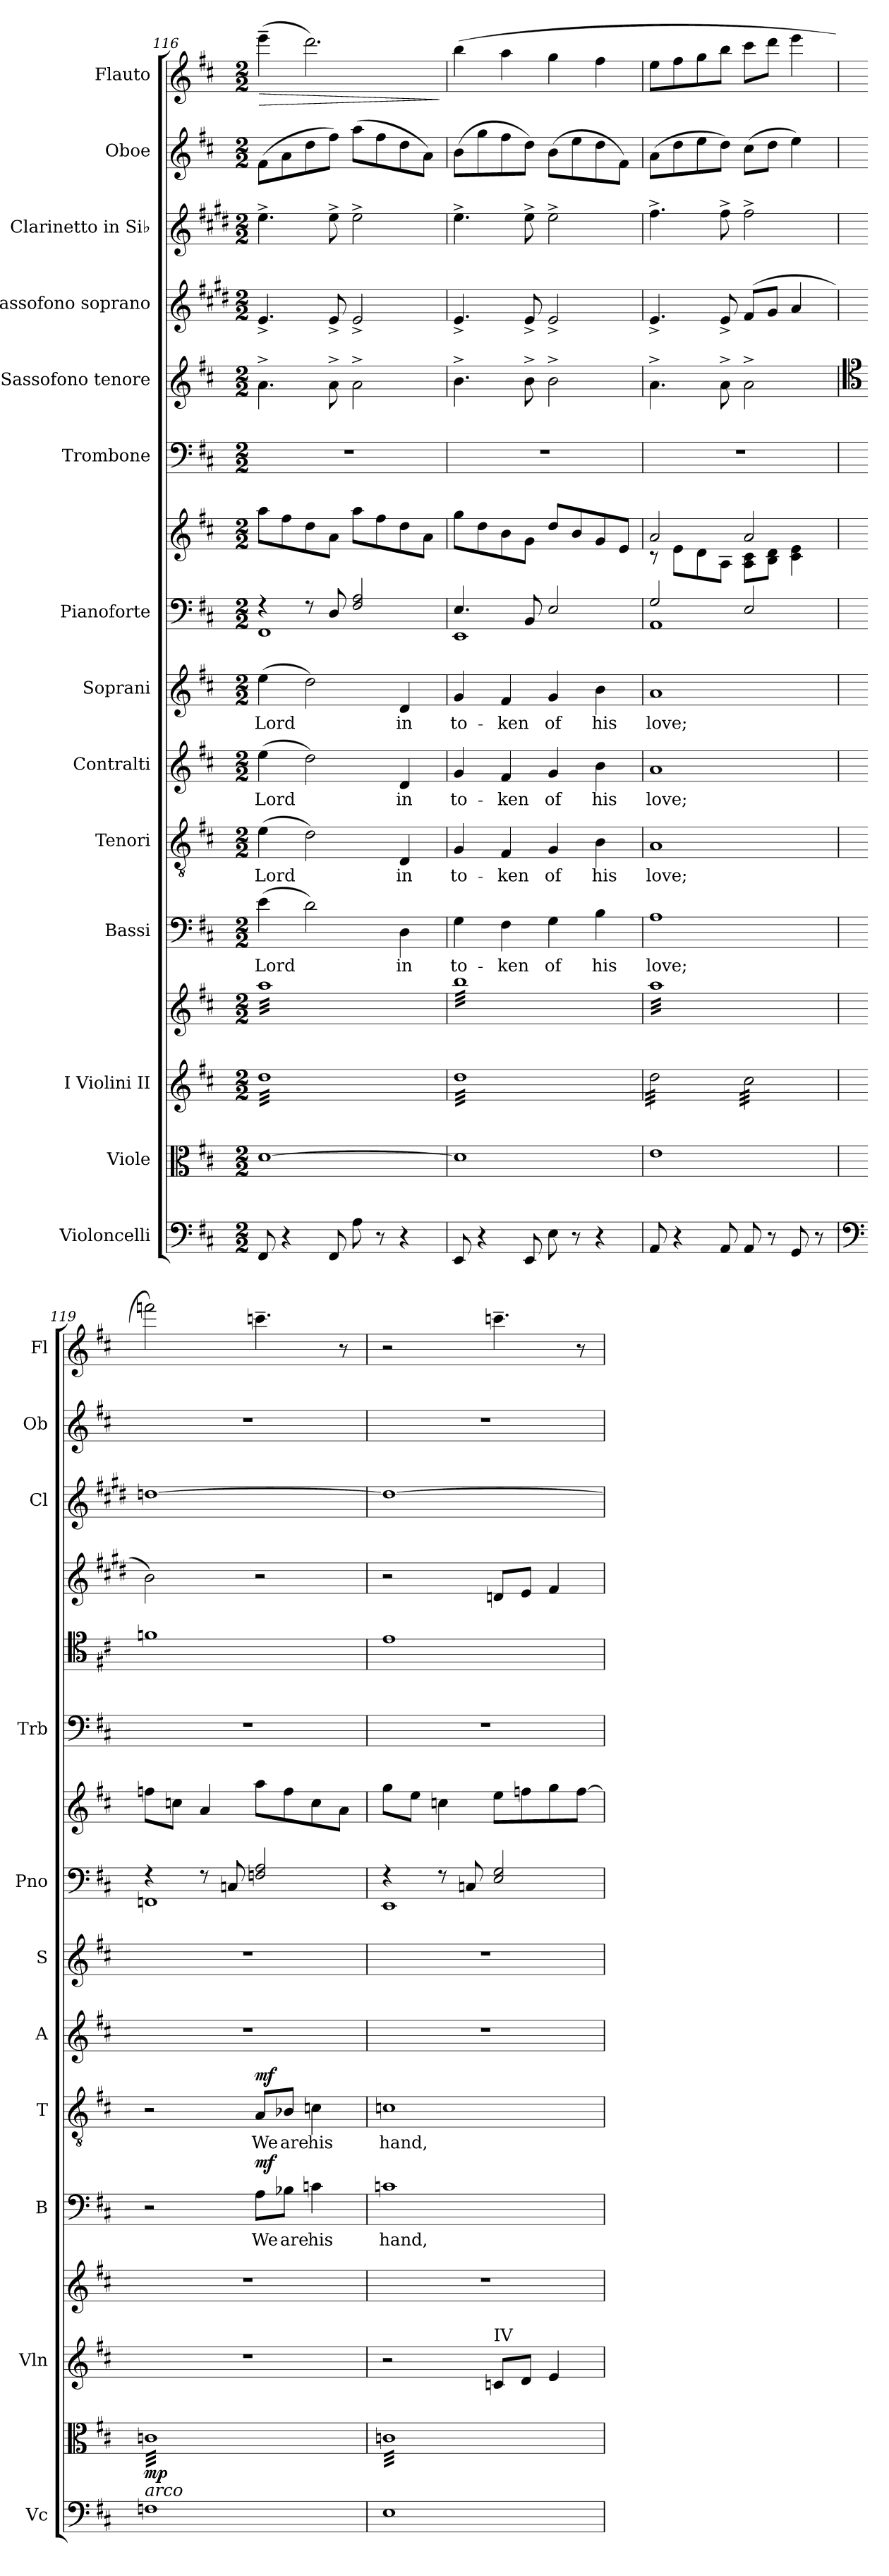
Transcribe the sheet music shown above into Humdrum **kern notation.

**kern	**kern	**dynam	**kern	**kern	**kern	**text	**dynam	**kern	**text	**dynam	**kern	**text	**kern	**text	**kern	**kern	**kern	**kern	**kern	**kern	**kern	**kern	**dynam
*part14	*part13	*part13	*part12	*part12	*part11	*part11	*part11	*part10	*part10	*part10	*part9	*part9	*part8	*part8	*part7	*part7	*part6	*part5	*part4	*part3	*part2	*part1	*part1
*staff16	*staff15	*staff15	*staff14	*staff13	*staff12	*staff12	*staff12	*staff11	*staff11	*staff11	*staff10	*staff10	*staff9	*staff9	*staff8	*staff7	*staff6	*staff5	*staff4	*staff3	*staff2	*staff1	*staff1
*I"Violoncelli	*I"Viole	*	*I"I  Violini  II	*	*I"Bassi	*	*	*I"Tenori	*	*	*I"Contralti	*	*I"Soprani	*	*I"Pianoforte	*	*I"Trombone	*I"Sassofono tenore	*I"Sassofono soprano	*I"Clarinetto in Si♭	*I"Oboe	*I"Flauto	*
*I'Vc	*	*	*I'Vln	*	*I'B	*	*	*I'T	*	*	*I'A	*	*I'S	*	*I'Pno	*	*I'Trb	*	*	*I'Cl	*I'Ob	*I'Fl	*
*clefF4	*clefC3	*	*clefG2	*clefG2	*clefF4	*	*	*clefGv2	*	*	*clefG2	*	*clefG2	*	*clefF4	*clefG2	*clefF4	*clefG2	*clefG2	*clefG2	*clefG2	*clefG2	*
*	*	*	*	*	*	*	*	*	*	*	*	*	*	*	*	*	*	*ITrd8c14	*ITrd1c2	*ITrd1c2	*	*	*
*k[f#c#]	*k[f#c#]	*	*k[f#c#]	*k[f#c#]	*k[f#c#]	*	*	*k[f#c#]	*	*	*k[f#c#]	*	*k[f#c#]	*	*k[f#c#]	*k[f#c#]	*k[f#c#]	*k[f#c#]	*k[f#c#]	*k[f#c#]	*k[f#c#]	*k[f#c#]	*
*M2/2	*M2/2	*	*M2/2	*M2/2	*M2/2	*	*	*M2/2	*	*	*M2/2	*	*M2/2	*	*M2/2	*M2/2	*M2/2	*M2/2	*M2/2	*M2/2	*M2/2	*M2/2	*
=116	=116	=116	=116	=116	=116	=116	=116	=116	=116	=116	=116	=116	=116	=116	=116	=116	=116	=116	=116	=116	=116	=116	=116
!	!	!	!	!	!	!LO:LY:b	!	!	!LO:LY:b	!	!	!LO:LY:b	!	!LO:LY:b	!	!	!	!	!	!	!	!	!LO:HP:b
*	*	*	*	*	*	*	*	*	*	*	*	*	*	*	*^	*	*	*	*	*	*	*	*
*	*	*	*tremolo	*	*	*	*	*	*	*	*	*	*	*	*	*	*	*	*	*	*	*	*	*
*	*	*	*	*tremolo	*	*	*	*	*	*	*	*	*	*	*	*	*	*	*	*	*	*	*	*
8FF#/	[1d	.	32ddLLL	32aaLLL	(>4e\	Lord	.	(>4e\	Lord	.	(>4ee\	Lord	(>4ee\	Lord	4r	1FF#	8aa\L	1r	4.A^\	4.d^/	4.dd^\	(>8f#\L	(>4eee~\	>
.	.	.	32dd	32aa	.	.	.	.	.	.	.	.	.	.	.	.	.	.	.	.	.	.	.	.
.	.	.	32dd	32aa	.	.	.	.	.	.	.	.	.	.	.	.	.	.	.	.	.	.	.	.
.	.	.	32dd	32aa	.	.	.	.	.	.	.	.	.	.	.	.	.	.	.	.	.	.	.	.
4r	.	.	32dd	32aa	.	.	.	.	.	.	.	.	.	.	.	.	8ff#\	.	.	.	.	8a\	.	.
.	.	.	32dd	32aa	.	.	.	.	.	.	.	.	.	.	.	.	.	.	.	.	.	.	.	.
.	.	.	32dd	32aa	.	.	.	.	.	.	.	.	.	.	.	.	.	.	.	.	.	.	.	.
.	.	.	32dd	32aa	.	.	.	.	.	.	.	.	.	.	.	.	.	.	.	.	.	.	.	.
.	.	.	32dd	32aa	2d\)	.	.	2d\)	.	.	2dd\)	.	2dd\)	.	8r	.	8dd\	.	.	.	.	8dd\	2.ddd\)	.
.	.	.	32dd	32aa	.	.	.	.	.	.	.	.	.	.	.	.	.	.	.	.	.	.	.	.
.	.	.	32dd	32aa	.	.	.	.	.	.	.	.	.	.	.	.	.	.	.	.	.	.	.	.
.	.	.	32dd	32aa	.	.	.	.	.	.	.	.	.	.	.	.	.	.	.	.	.	.	.	.
8FF#/	.	.	32dd	32aa	.	.	.	.	.	.	.	.	.	.	8D/	.	8a\J	.	8A^\	8d^/	8dd^\	8ff#\J)	.	.
.	.	.	32dd	32aa	.	.	.	.	.	.	.	.	.	.	.	.	.	.	.	.	.	.	.	.
.	.	.	32dd	32aa	.	.	.	.	.	.	.	.	.	.	.	.	.	.	.	.	.	.	.	.
.	.	.	32dd	32aa	.	.	.	.	.	.	.	.	.	.	.	.	.	.	.	.	.	.	.	.
8A\	.	.	32dd	32aa	.	.	.	.	.	.	.	.	.	.	2F#/ 2A/	.	8aa\L	.	2A^\	2d^/	2dd^\	(>8aa\L	.	.
.	.	.	32dd	32aa	.	.	.	.	.	.	.	.	.	.	.	.	.	.	.	.	.	.	.	.
.	.	.	32dd	32aa	.	.	.	.	.	.	.	.	.	.	.	.	.	.	.	.	.	.	.	.
.	.	.	32dd	32aa	.	.	.	.	.	.	.	.	.	.	.	.	.	.	.	.	.	.	.	.
8r	.	.	32dd	32aa	.	.	.	.	.	.	.	.	.	.	.	.	8ff#\	.	.	.	.	8ff#\	.	.
.	.	.	32dd	32aa	.	.	.	.	.	.	.	.	.	.	.	.	.	.	.	.	.	.	.	.
.	.	.	32dd	32aa	.	.	.	.	.	.	.	.	.	.	.	.	.	.	.	.	.	.	.	.
.	.	.	32dd	32aa	.	.	.	.	.	.	.	.	.	.	.	.	.	.	.	.	.	.	.	.
!	!	!	!	!	!	!LO:LY:b	!	!	!LO:LY:b	!	!	!LO:LY:b	!	!LO:LY:b	!	!	!	!	!	!	!	!	!	!
4r	.	.	32dd	32aa	4D\	in	.	4D/	in	.	4d/	in	4d/	in	.	.	8dd\	.	.	.	.	8dd\	.	.
.	.	.	32dd	32aa	.	.	.	.	.	.	.	.	.	.	.	.	.	.	.	.	.	.	.	.
.	.	.	32dd	32aa	.	.	.	.	.	.	.	.	.	.	.	.	.	.	.	.	.	.	.	.
.	.	.	32dd	32aa	.	.	.	.	.	.	.	.	.	.	.	.	.	.	.	.	.	.	.	.
.	.	.	32dd	32aa	.	.	.	.	.	.	.	.	.	.	.	.	8a\J	.	.	.	.	8a\J)	.	.
.	.	.	32dd	32aa	.	.	.	.	.	.	.	.	.	.	.	.	.	.	.	.	.	.	.	.
.	.	.	32dd	32aa	.	.	.	.	.	.	.	.	.	.	.	.	.	.	.	.	.	.	.	.
.	.	.	32ddJJJ	32aaJJJ	.	.	.	.	.	.	.	.	.	.	.	.	.	.	.	.	.	.	.	.
*	*	*	*	*	*	*	*	*	*	*	*	*	*	*	*v	*v	*	*	*	*	*	*	*	*
.	.	.	.	.	.	.	.	.	.	.	.	.	.	.	.	.	.	.	.	.	.	.	]
=117	=117	=117	=117	=117	=117	=117	=117	=117	=117	=117	=117	=117	=117	=117	=117	=117	=117	=117	=117	=117	=117	=117	=117
!	!	!	!	!	!	!LO:LY:b	!	!	!LO:LY:b	!	!	!LO:LY:b	!	!LO:LY:b	!	!	!	!	!	!	!	!	!
*	*	*	*	*	*	*	*	*	*	*	*	*	*	*	*^	*	*	*	*	*	*	*	*
8EE/	1d]	.	32ddLLL	32bbLLL	4G\	to-	.	4G/	to-	.	4g/	to-	4g/	to-	4.E/	1EE	8gg\L	1r	4.B^\	4.d^/	4.dd^\	(>8b\L	(>4bb\	.
.	.	.	32dd	32bb	.	.	.	.	.	.	.	.	.	.	.	.	.	.	.	.	.	.	.	.
.	.	.	32dd	32bb	.	.	.	.	.	.	.	.	.	.	.	.	.	.	.	.	.	.	.	.
.	.	.	32dd	32bb	.	.	.	.	.	.	.	.	.	.	.	.	.	.	.	.	.	.	.	.
4r	.	.	32dd	32bb	.	.	.	.	.	.	.	.	.	.	.	.	8dd\	.	.	.	.	8gg\	.	.
.	.	.	32dd	32bb	.	.	.	.	.	.	.	.	.	.	.	.	.	.	.	.	.	.	.	.
.	.	.	32dd	32bb	.	.	.	.	.	.	.	.	.	.	.	.	.	.	.	.	.	.	.	.
.	.	.	32dd	32bb	.	.	.	.	.	.	.	.	.	.	.	.	.	.	.	.	.	.	.	.
!	!	!	!	!	!	!LO:LY:b	!	!	!LO:LY:b	!	!	!LO:LY:b	!	!LO:LY:b	!	!	!	!	!	!	!	!	!	!
.	.	.	32dd	32bb	4F#\	-ken	.	4F#/	-ken	.	4f#/	-ken	4f#/	-ken	.	.	8b\	.	.	.	.	8ff#\	4aa\	.
.	.	.	32dd	32bb	.	.	.	.	.	.	.	.	.	.	.	.	.	.	.	.	.	.	.	.
.	.	.	32dd	32bb	.	.	.	.	.	.	.	.	.	.	.	.	.	.	.	.	.	.	.	.
.	.	.	32dd	32bb	.	.	.	.	.	.	.	.	.	.	.	.	.	.	.	.	.	.	.	.
8EE/	.	.	32dd	32bb	.	.	.	.	.	.	.	.	.	.	8BB/	.	8g\J	.	8B^\	8d^/	8dd^\	8dd\J)	.	.
.	.	.	32dd	32bb	.	.	.	.	.	.	.	.	.	.	.	.	.	.	.	.	.	.	.	.
.	.	.	32dd	32bb	.	.	.	.	.	.	.	.	.	.	.	.	.	.	.	.	.	.	.	.
.	.	.	32dd	32bb	.	.	.	.	.	.	.	.	.	.	.	.	.	.	.	.	.	.	.	.
!	!	!	!	!	!	!LO:LY:b	!	!	!LO:LY:b	!	!	!LO:LY:b	!	!LO:LY:b	!	!	!	!	!	!	!	!	!	!
8E\	.	.	32dd	32bb	4G\	of	.	4G/	of	.	4g/	of	4g/	of	2E/	.	8dd/L	.	2B^\	2d^/	2dd^\	(>8b\L	4gg\	.
.	.	.	32dd	32bb	.	.	.	.	.	.	.	.	.	.	.	.	.	.	.	.	.	.	.	.
.	.	.	32dd	32bb	.	.	.	.	.	.	.	.	.	.	.	.	.	.	.	.	.	.	.	.
.	.	.	32dd	32bb	.	.	.	.	.	.	.	.	.	.	.	.	.	.	.	.	.	.	.	.
8r	.	.	32dd	32bb	.	.	.	.	.	.	.	.	.	.	.	.	8b/	.	.	.	.	8ee\	.	.
.	.	.	32dd	32bb	.	.	.	.	.	.	.	.	.	.	.	.	.	.	.	.	.	.	.	.
.	.	.	32dd	32bb	.	.	.	.	.	.	.	.	.	.	.	.	.	.	.	.	.	.	.	.
.	.	.	32dd	32bb	.	.	.	.	.	.	.	.	.	.	.	.	.	.	.	.	.	.	.	.
!	!	!	!	!	!	!LO:LY:b	!	!	!LO:LY:b	!	!	!LO:LY:b	!	!LO:LY:b	!	!	!	!	!	!	!	!	!	!
4r	.	.	32dd	32bb	4B\	his	.	4B\	his	.	4b\	his	4b\	his	.	.	8g/	.	.	.	.	8dd\	4ff#\	.
.	.	.	32dd	32bb	.	.	.	.	.	.	.	.	.	.	.	.	.	.	.	.	.	.	.	.
.	.	.	32dd	32bb	.	.	.	.	.	.	.	.	.	.	.	.	.	.	.	.	.	.	.	.
.	.	.	32dd	32bb	.	.	.	.	.	.	.	.	.	.	.	.	.	.	.	.	.	.	.	.
.	.	.	32dd	32bb	.	.	.	.	.	.	.	.	.	.	.	.	8e/J	.	.	.	.	8f#\J)	.	.
.	.	.	32dd	32bb	.	.	.	.	.	.	.	.	.	.	.	.	.	.	.	.	.	.	.	.
.	.	.	32dd	32bb	.	.	.	.	.	.	.	.	.	.	.	.	.	.	.	.	.	.	.	.
.	.	.	32ddJJJ	32bbJJJ	.	.	.	.	.	.	.	.	.	.	.	.	.	.	.	.	.	.	.	.
=118	=118	=118	=118	=118	=118	=118	=118	=118	=118	=118	=118	=118	=118	=118	=118	=118	=118	=118	=118	=118	=118	=118	=118	=118
!	!	!	!	!	!	!LO:LY:b	!	!	!LO:LY:b	!	!	!LO:LY:b	!	!LO:LY:b	!	!	!	!	!	!	!	!	!	!
*	*	*	*	*	*	*	*	*	*	*	*	*	*	*	*	*	*^	*	*	*	*	*	*	*
8AA/	1e	.	32dd\LLL	32aaLLL	1A	love;	.	1A	love;	.	1a	love;	1a	love;	2G/	1AA	2a/	8r	1r	4.A^\	4.d^/	4.ee^\	(>8a\L	8ee\L	.
.	.	.	32dd\	32aa	.	.	.	.	.	.	.	.	.	.	.	.	.	.	.	.	.	.	.	.	.
.	.	.	32dd\	32aa	.	.	.	.	.	.	.	.	.	.	.	.	.	.	.	.	.	.	.	.	.
.	.	.	32dd\	32aa	.	.	.	.	.	.	.	.	.	.	.	.	.	.	.	.	.	.	.	.	.
4r	.	.	32dd\	32aa	.	.	.	.	.	.	.	.	.	.	.	.	.	8e\L	.	.	.	.	8dd\	8ff#\	.
.	.	.	32dd\	32aa	.	.	.	.	.	.	.	.	.	.	.	.	.	.	.	.	.	.	.	.	.
.	.	.	32dd\	32aa	.	.	.	.	.	.	.	.	.	.	.	.	.	.	.	.	.	.	.	.	.
.	.	.	32dd\	32aa	.	.	.	.	.	.	.	.	.	.	.	.	.	.	.	.	.	.	.	.	.
.	.	.	32dd\	32aa	.	.	.	.	.	.	.	.	.	.	.	.	.	8d\	.	.	.	.	8ee\	8gg\	.
.	.	.	32dd\	32aa	.	.	.	.	.	.	.	.	.	.	.	.	.	.	.	.	.	.	.	.	.
.	.	.	32dd\	32aa	.	.	.	.	.	.	.	.	.	.	.	.	.	.	.	.	.	.	.	.	.
.	.	.	32dd\	32aa	.	.	.	.	.	.	.	.	.	.	.	.	.	.	.	.	.	.	.	.	.
8AA/	.	.	32dd\	32aa	.	.	.	.	.	.	.	.	.	.	.	.	.	8A\J	.	8A^\	8d^/	8ee^\	8dd\J)	8bb\J	.
.	.	.	32dd\	32aa	.	.	.	.	.	.	.	.	.	.	.	.	.	.	.	.	.	.	.	.	.
.	.	.	32dd\	32aa	.	.	.	.	.	.	.	.	.	.	.	.	.	.	.	.	.	.	.	.	.
.	.	.	32dd\JJJ	32aa	.	.	.	.	.	.	.	.	.	.	.	.	.	.	.	.	.	.	.	.	.
8AA/	.	.	32cc#\LLL	32aa	.	.	.	.	.	.	.	.	.	.	2E/	.	2a/	8A\ 8c#\L	.	2A^\	(<8e/L	2ee^\	(<8cc#\L	8ccc#\L	.
.	.	.	32cc#\	32aa	.	.	.	.	.	.	.	.	.	.	.	.	.	.	.	.	.	.	.	.	.
.	.	.	32cc#\	32aa	.	.	.	.	.	.	.	.	.	.	.	.	.	.	.	.	.	.	.	.	.
.	.	.	32cc#\	32aa	.	.	.	.	.	.	.	.	.	.	.	.	.	.	.	.	.	.	.	.	.
8r	.	.	32cc#\	32aa	.	.	.	.	.	.	.	.	.	.	.	.	.	8B\ 8d\J	.	.	8f#/J	.	8dd\J	8ddd\J	.
.	.	.	32cc#\	32aa	.	.	.	.	.	.	.	.	.	.	.	.	.	.	.	.	.	.	.	.	.
.	.	.	32cc#\	32aa	.	.	.	.	.	.	.	.	.	.	.	.	.	.	.	.	.	.	.	.	.
.	.	.	32cc#\	32aa	.	.	.	.	.	.	.	.	.	.	.	.	.	.	.	.	.	.	.	.	.
8GG/	.	.	32cc#\	32aa	.	.	.	.	.	.	.	.	.	.	.	.	.	4c#\ 4e\	.	.	4g/	.	4ee\)	4eee\	.
.	.	.	32cc#\	32aa	.	.	.	.	.	.	.	.	.	.	.	.	.	.	.	.	.	.	.	.	.
.	.	.	32cc#\	32aa	.	.	.	.	.	.	.	.	.	.	.	.	.	.	.	.	.	.	.	.	.
.	.	.	32cc#\	32aa	.	.	.	.	.	.	.	.	.	.	.	.	.	.	.	.	.	.	.	.	.
8r	.	.	32cc#\	32aa	.	.	.	.	.	.	.	.	.	.	.	.	.	.	.	.	.	.	.	.	.
.	.	.	32cc#\	32aa	.	.	.	.	.	.	.	.	.	.	.	.	.	.	.	.	.	.	.	.	.
.	.	.	32cc#\	32aa	.	.	.	.	.	.	.	.	.	.	.	.	.	.	.	.	.	.	.	.	.
.	.	.	32cc#\JJJ	32aaJJJ	.	.	.	.	.	.	.	.	.	.	.	.	.	.	.	.	.	.	.	.	.
*	*	*	*	*Xtremolo	*	*	*	*	*	*	*	*	*	*	*	*	*	*	*	*	*	*	*	*	*
*	*	*	*Xtremolo	*	*	*	*	*	*	*	*	*	*	*	*	*	*	*	*	*	*	*	*	*	*
*	*	*	*	*	*	*	*	*	*	*	*	*	*	*	*	*	*v	*v	*	*	*	*	*	*	*
!!LO:PB:g=z
=119	=119	=119	=119	=119	=119	=119	=119	=119	=119	=119	=119	=119	=119	=119	=119	=119	=119	=119	=119	=119	=119	=119	=119	=119
*clefF4	*	*	*	*	*	*	*	*	*	*	*	*	*	*	*	*	*	*	*clefC4	*	*	*	*	*
!LO:TX:a:i:t=arco	!	!	!	!	!	!	!	!	!	!	!	!	!	!	!	!	!	!	!	!	!	!	!	!
!	!	!LO:DY:b	!	!	!	!	!	!	!	!	!	!	!	!	!	!	!	!	!	!	!	!	!	!
*	*tremolo	*	*	*	*	*	*	*	*	*	*	*	*	*	*	*	*	*	*	*	*	*	*	*
1Fn	32cnLLL	mp	1r	1r	2r	.	.	2r	.	.	1r	.	1r	.	4r	1FFn	8ffn\L	1r	1Fn	2a\)	[1ccn	1r	2fffn\)	.
.	32cn	.	.	.	.	.	.	.	.	.	.	.	.	.	.	.	.	.	.	.	.	.	.	.
.	32cn	.	.	.	.	.	.	.	.	.	.	.	.	.	.	.	.	.	.	.	.	.	.	.
.	32cn	.	.	.	.	.	.	.	.	.	.	.	.	.	.	.	.	.	.	.	.	.	.	.
.	32cn	.	.	.	.	.	.	.	.	.	.	.	.	.	.	.	8ccn\J	.	.	.	.	.	.	.
.	32cn	.	.	.	.	.	.	.	.	.	.	.	.	.	.	.	.	.	.	.	.	.	.	.
.	32cn	.	.	.	.	.	.	.	.	.	.	.	.	.	.	.	.	.	.	.	.	.	.	.
.	32cn	.	.	.	.	.	.	.	.	.	.	.	.	.	.	.	.	.	.	.	.	.	.	.
.	32cn	.	.	.	.	.	.	.	.	.	.	.	.	.	8r	.	4a/	.	.	.	.	.	.	.
.	32cn	.	.	.	.	.	.	.	.	.	.	.	.	.	.	.	.	.	.	.	.	.	.	.
.	32cn	.	.	.	.	.	.	.	.	.	.	.	.	.	.	.	.	.	.	.	.	.	.	.
.	32cn	.	.	.	.	.	.	.	.	.	.	.	.	.	.	.	.	.	.	.	.	.	.	.
.	32cn	.	.	.	.	.	.	.	.	.	.	.	.	.	8Cn/	.	.	.	.	.	.	.	.	.
.	32cn	.	.	.	.	.	.	.	.	.	.	.	.	.	.	.	.	.	.	.	.	.	.	.
.	32cn	.	.	.	.	.	.	.	.	.	.	.	.	.	.	.	.	.	.	.	.	.	.	.
.	32cn	.	.	.	.	.	.	.	.	.	.	.	.	.	.	.	.	.	.	.	.	.	.	.
!	!	!	!	!	!	!LO:LY:b	!LO:DY:b	!	!LO:LY:b	!LO:DY:b	!	!	!	!	!	!	!	!	!	!	!	!	!	!
.	32cn	.	.	.	8A\L	We	mf	8A/L	We	mf	.	.	.	.	2Fn/ 2A/	.	8aa\L	.	.	2r	.	.	4.cccn~\	.
.	32cn	.	.	.	.	.	.	.	.	.	.	.	.	.	.	.	.	.	.	.	.	.	.	.
.	32cn	.	.	.	.	.	.	.	.	.	.	.	.	.	.	.	.	.	.	.	.	.	.	.
.	32cn	.	.	.	.	.	.	.	.	.	.	.	.	.	.	.	.	.	.	.	.	.	.	.
!	!	!	!	!	!	!LO:LY:b	!	!	!LO:LY:b	!	!	!	!	!	!	!	!	!	!	!	!	!	!	!
.	32cn	.	.	.	8B-X\J	are	.	8B-X/J	are	.	.	.	.	.	.	.	8ff\	.	.	.	.	.	.	.
.	32cn	.	.	.	.	.	.	.	.	.	.	.	.	.	.	.	.	.	.	.	.	.	.	.
.	32cn	.	.	.	.	.	.	.	.	.	.	.	.	.	.	.	.	.	.	.	.	.	.	.
.	32cn	.	.	.	.	.	.	.	.	.	.	.	.	.	.	.	.	.	.	.	.	.	.	.
!	!	!	!	!	!	!LO:LY:b	!	!	!LO:LY:b	!	!	!	!	!	!	!	!	!	!	!	!	!	!	!
.	32cn	.	.	.	4cn\	his	.	4cn\	his	.	.	.	.	.	.	.	8cc\	.	.	.	.	.	.	.
.	32cn	.	.	.	.	.	.	.	.	.	.	.	.	.	.	.	.	.	.	.	.	.	.	.
.	32cn	.	.	.	.	.	.	.	.	.	.	.	.	.	.	.	.	.	.	.	.	.	.	.
.	32cn	.	.	.	.	.	.	.	.	.	.	.	.	.	.	.	.	.	.	.	.	.	.	.
.	32cn	.	.	.	.	.	.	.	.	.	.	.	.	.	.	.	8a\J	.	.	.	.	.	8r	.
.	32cn	.	.	.	.	.	.	.	.	.	.	.	.	.	.	.	.	.	.	.	.	.	.	.
.	32cn	.	.	.	.	.	.	.	.	.	.	.	.	.	.	.	.	.	.	.	.	.	.	.
.	32cnJJJ	.	.	.	.	.	.	.	.	.	.	.	.	.	.	.	.	.	.	.	.	.	.	.
=120	=120	=120	=120	=120	=120	=120	=120	=120	=120	=120	=120	=120	=120	=120	=120	=120	=120	=120	=120	=120	=120	=120	=120	=120
!	!	!	!	!	!	!LO:LY:b	!	!	!LO:LY:b	!	!	!	!	!	!	!	!	!	!	!	!	!	!	!
1E	32cnLLL	.	2r	1r	1cn	hand,	.	1cn	hand,	.	1r	.	1r	.	4r	1EE	8gg\L	1r	1E	2r	1cc_	1r	2r	.
.	32cn	.	.	.	.	.	.	.	.	.	.	.	.	.	.	.	.	.	.	.	.	.	.	.
.	32cn	.	.	.	.	.	.	.	.	.	.	.	.	.	.	.	.	.	.	.	.	.	.	.
.	32cn	.	.	.	.	.	.	.	.	.	.	.	.	.	.	.	.	.	.	.	.	.	.	.
.	32cn	.	.	.	.	.	.	.	.	.	.	.	.	.	.	.	8ee\J	.	.	.	.	.	.	.
.	32cn	.	.	.	.	.	.	.	.	.	.	.	.	.	.	.	.	.	.	.	.	.	.	.
.	32cn	.	.	.	.	.	.	.	.	.	.	.	.	.	.	.	.	.	.	.	.	.	.	.
.	32cn	.	.	.	.	.	.	.	.	.	.	.	.	.	.	.	.	.	.	.	.	.	.	.
.	32cn	.	.	.	.	.	.	.	.	.	.	.	.	.	8r	.	4ccn\	.	.	.	.	.	.	.
.	32cn	.	.	.	.	.	.	.	.	.	.	.	.	.	.	.	.	.	.	.	.	.	.	.
.	32cn	.	.	.	.	.	.	.	.	.	.	.	.	.	.	.	.	.	.	.	.	.	.	.
.	32cn	.	.	.	.	.	.	.	.	.	.	.	.	.	.	.	.	.	.	.	.	.	.	.
.	32cn	.	.	.	.	.	.	.	.	.	.	.	.	.	8Cn/	.	.	.	.	.	.	.	.	.
.	32cn	.	.	.	.	.	.	.	.	.	.	.	.	.	.	.	.	.	.	.	.	.	.	.
.	32cn	.	.	.	.	.	.	.	.	.	.	.	.	.	.	.	.	.	.	.	.	.	.	.
.	32cn	.	.	.	.	.	.	.	.	.	.	.	.	.	.	.	.	.	.	.	.	.	.	.
!	!	!	!LO:TX:a:t=IV	!	!	!	!	!	!	!	!	!	!	!	!	!	!	!	!	!	!	!	!	!
.	32cn	.	8cn/L	.	.	.	.	.	.	.	.	.	.	.	2E/ 2G/	.	8ee\L	.	.	8cn/L	.	.	4.cccn~\	.
.	32cn	.	.	.	.	.	.	.	.	.	.	.	.	.	.	.	.	.	.	.	.	.	.	.
.	32cn	.	.	.	.	.	.	.	.	.	.	.	.	.	.	.	.	.	.	.	.	.	.	.
.	32cn	.	.	.	.	.	.	.	.	.	.	.	.	.	.	.	.	.	.	.	.	.	.	.
.	32cn	.	8d/J	.	.	.	.	.	.	.	.	.	.	.	.	.	8ffn\	.	.	8d/J	.	.	.	.
.	32cn	.	.	.	.	.	.	.	.	.	.	.	.	.	.	.	.	.	.	.	.	.	.	.
.	32cn	.	.	.	.	.	.	.	.	.	.	.	.	.	.	.	.	.	.	.	.	.	.	.
.	32cn	.	.	.	.	.	.	.	.	.	.	.	.	.	.	.	.	.	.	.	.	.	.	.
.	32cn	.	4e/	.	.	.	.	.	.	.	.	.	.	.	.	.	8gg\	.	.	4e/	.	.	.	.
.	32cn	.	.	.	.	.	.	.	.	.	.	.	.	.	.	.	.	.	.	.	.	.	.	.
.	32cn	.	.	.	.	.	.	.	.	.	.	.	.	.	.	.	.	.	.	.	.	.	.	.
.	32cn	.	.	.	.	.	.	.	.	.	.	.	.	.	.	.	.	.	.	.	.	.	.	.
.	32cn	.	.	.	.	.	.	.	.	.	.	.	.	.	.	.	[8ff\J	.	.	.	.	.	8r	.
.	32cn	.	.	.	.	.	.	.	.	.	.	.	.	.	.	.	.	.	.	.	.	.	.	.
.	32cn	.	.	.	.	.	.	.	.	.	.	.	.	.	.	.	.	.	.	.	.	.	.	.
.	32cnJJJ	.	.	.	.	.	.	.	.	.	.	.	.	.	.	.	.	.	.	.	.	.	.	.
*	*Xtremolo	*	*	*	*	*	*	*	*	*	*	*	*	*	*	*	*	*	*	*	*	*	*	*
*	*	*	*	*	*	*	*	*	*	*	*	*	*	*	*v	*v	*	*	*	*	*	*	*	*
=	=	=	=	=	=	=	=	=	=	=	=	=	=	=	=	=	=	=	=	=	=	=	=
*-	*-	*-	*-	*-	*-	*-	*-	*-	*-	*-	*-	*-	*-	*-	*-	*-	*-	*-	*-	*-	*-	*-	*-
